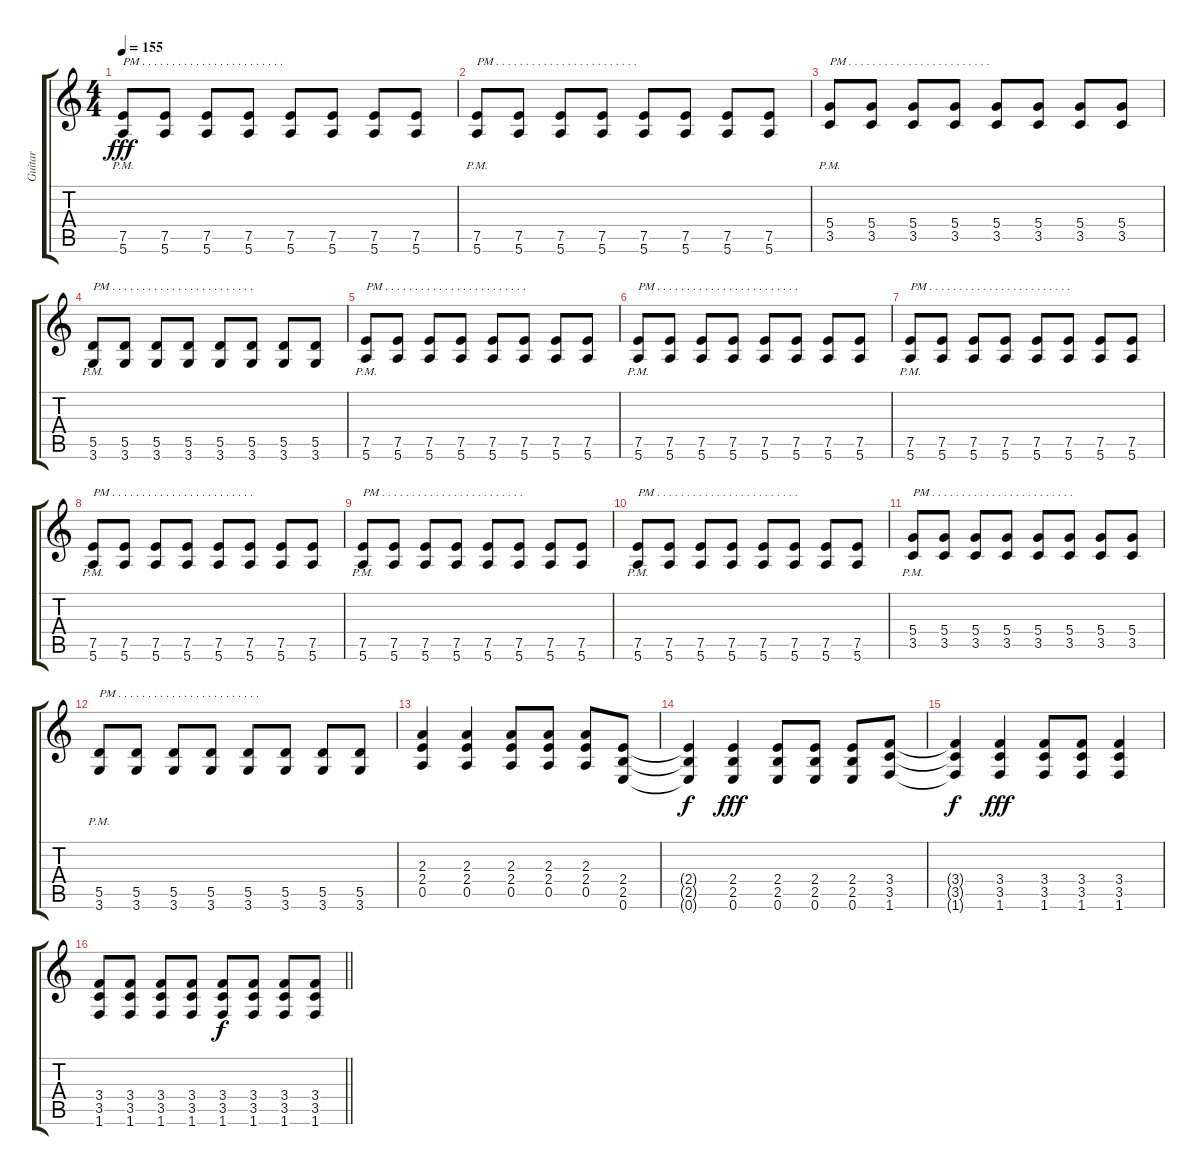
\track ("Guitar" "Guitar") {instrument distortionguitar}
\staff {score tabs}
\tuning (E4 B3 G3 D3 A2 E2) {hide}
\ts (4 4)
\tempo 155
\clef g2
\ks c
(7.5{pm} 5.6).8{txt "PM . . . . . . . . . . . . . . . . . . . . . . . ." dy fff} (7.5 5.6).8 (7.5 5.6).8 (7.5 5.6).8 (7.5 5.6).8 (7.5 5.6).8 (7.5 5.6).8 (7.5 5.6).8 |
(7.5 5.6{pm}).8{txt "PM . . . . . . . . . . . . . . . . . . . . . . . ."} (7.5 5.6).8 (7.5 5.6).8 (7.5 5.6).8 (7.5 5.6).8 (7.5 5.6).8 (7.5 5.6).8 (7.5 5.6).8 |
(5.4 3.5{pm}).8{txt "PM . . . . . . . . . . . . . . . . . . . . . . . ."} (5.4 3.5).8 (5.4 3.5).8 (5.4 3.5).8 (5.4 3.5).8 (5.4 3.5).8 (5.4 3.5).8 (5.4 3.5).8 |
(5.5 3.6{pm}).8{txt "PM . . . . . . . . . . . . . . . . . . . . . . . ."} (5.5 3.6).8 (5.5 3.6).8 (5.5 3.6).8 (5.5 3.6).8 (5.5 3.6).8 (5.5 3.6).8 (5.5 3.6).8 |
(7.5{pm} 5.6).8{txt "PM . . . . . . . . . . . . . . . . . . . . . . . ."} (7.5 5.6).8 (7.5 5.6).8 (7.5 5.6).8 (7.5 5.6).8 (7.5 5.6).8 (7.5 5.6).8 (7.5 5.6).8 |
(7.5{pm} 5.6).8{txt "PM . . . . . . . . . . . . . . . . . . . . . . . ."} (7.5 5.6).8 (7.5 5.6).8 (7.5 5.6).8 (7.5 5.6).8 (7.5 5.6).8 (7.5 5.6).8 (7.5 5.6).8 |
(7.5{pm} 5.6).8{txt "PM . . . . . . . . . . . . . . . . . . . . . . . ."} (7.5 5.6).8 (7.5 5.6).8 (7.5 5.6).8 (7.5 5.6).8 (7.5 5.6).8 (7.5 5.6).8 (7.5 5.6).8 |
(7.5 5.6{pm}).8{txt "PM . . . . . . . . . . . . . . . . . . . . . . . ."} (7.5 5.6).8 (7.5 5.6).8 (7.5 5.6).8 (7.5 5.6).8 (7.5 5.6).8 (7.5 5.6).8 (7.5 5.6).8 |
(7.5{pm} 5.6).8{txt "PM . . . . . . . . . . . . . . . . . . . . . . . ."} (7.5 5.6).8 (7.5 5.6).8 (7.5 5.6).8 (7.5 5.6).8 (7.5 5.6).8 (7.5 5.6).8 (7.5 5.6).8 |
(7.5 5.6{pm}).8{txt "PM . . . . . . . . . . . . . . . . . . . . . . . ."} (7.5 5.6).8 (7.5 5.6).8 (7.5 5.6).8 (7.5 5.6).8 (7.5 5.6).8 (7.5 5.6).8 (7.5 5.6).8 |
(5.4 3.5{pm}).8{txt "PM . . . . . . . . . . . . . . . . . . . . . . . ."} (5.4 3.5).8 (5.4 3.5).8 (5.4 3.5).8 (5.4 3.5).8 (5.4 3.5).8 (5.4 3.5).8 (5.4 3.5).8 |
(5.5 3.6{pm}).8{txt "PM . . . . . . . . . . . . . . . . . . . . . . . ."} (5.5 3.6).8 (5.5 3.6).8 (5.5 3.6).8 (5.5 3.6).8 (5.5 3.6).8 (5.5 3.6).8 (5.5 3.6).8 |
(2.3 2.4 0.5).4 (2.3 2.4 0.5).4 (2.3 2.4 0.5).8 (2.3 2.4 0.5).8 (2.3 2.4 0.5).8 (2.4 2.5 0.6).8 |
(2.4{t} 2.5{t} 0.6{t}).4{dy f} (2.4 2.5 0.6).4{dy fff} (2.4 2.5 0.6).8 (2.4 2.5 0.6).8 (2.4 2.5 0.6).8 (3.4 3.5 1.6).8 |
(3.4{t} 3.5{t} 1.6{t}).4{dy f} (3.4 3.5 1.6).4{dy fff} (3.4 3.5 1.6).8 (3.4 3.5 1.6).8 (3.4 3.5 1.6).4 |
\barLineRight lightlight
(3.4 3.5 1.6).8 (3.4 3.5 1.6).8 (3.4 3.5 1.6).8 (3.4 3.5 1.6).8 (3.4 3.5 1.6).8{dy f} (3.4 3.5 1.6).8 (3.4 3.5 1.6).8 (3.4 3.5 1.6).8
